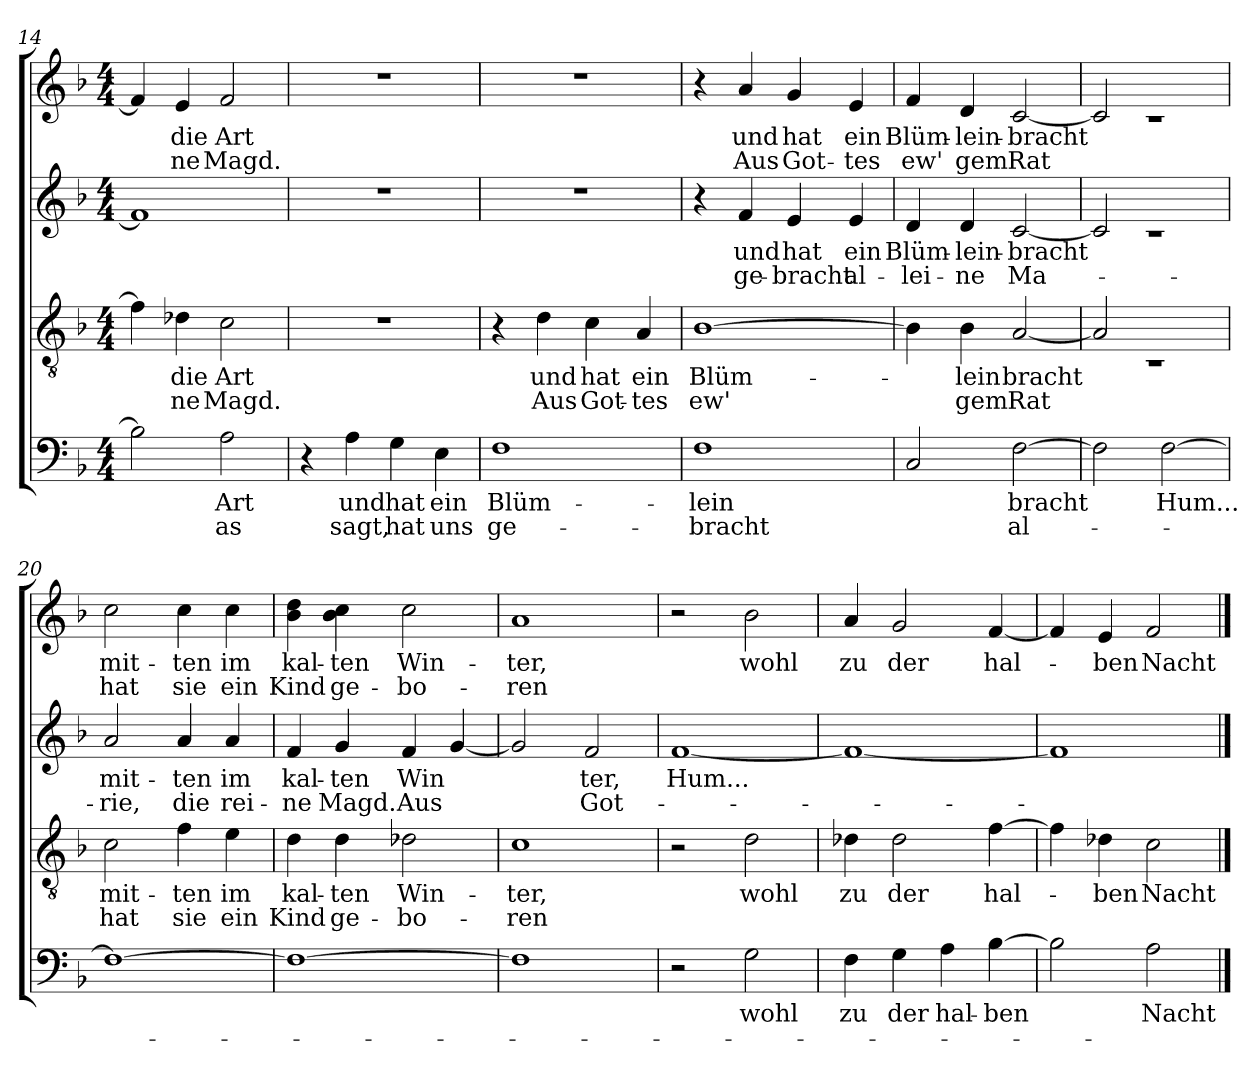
**kern	**text	**text	**kern	**text	**text	**kern	**text	**text	**kern	**text	**text
*part4	*part4	*part4	*part3	*part3	*part3	*part2	*part2	*part2	*part1	*part1	*part1
*staff4	*staff4	*staff4	*staff3	*staff3	*staff3	*staff2	*staff2	*staff2	*staff1	*staff1	*staff1
*clefF4	*	*	*clefGv2	*	*	*clefG2	*	*	*clefG2	*	*
*k[b-]	*	*	*k[b-]	*	*	*k[b-]	*	*	*k[b-]	*	*
*F:	*	*	*F:	*	*	*F:	*	*	*F:	*	*
*M4/4	*	*	*M4/4	*	*	*M4/4	*	*	*M4/4	*	*
=14	=14	=14	=14	=14	=14	=14	=14	=14	=14	=14	=14
2B-\]	.	.	4f\]	.	.	1f]	.	.	4f/]	.	.
!	!	!	!	!LO:LY:b	!LO:LY:b	!	!	!	!	!LO:LY:b	!LO:LY:b
.	.	.	4d-X\	die	-ne	.	.	.	4e/	die	-ne
!	!LO:LY:b	!LO:LY:b	!	!LO:LY:b	!LO:LY:b	!	!	!	!	!LO:LY:b	!LO:LY:b
2A\	Art	-as	2c\	Art	Magd.	.	.	.	2f/	Art	Magd.
=15	=15	=15	=15	=15	=15	=15	=15	=15	=15	=15	=15
4r	.	.	1r	.	.	1r	.	.	1r	.	.
!	!LO:LY:b	!LO:LY:b	!	!	!	!	!	!	!	!	!
4A\	und	sagt,	.	.	.	.	.	.	.	.	.
!	!LO:LY:b	!LO:LY:b	!	!	!	!	!	!	!	!	!
4G\	hat	hat	.	.	.	.	.	.	.	.	.
!	!LO:LY:b	!LO:LY:b	!	!	!	!	!	!	!	!	!
4E\	ein	uns	.	.	.	.	.	.	.	.	.
=16	=16	=16	=16	=16	=16	=16	=16	=16	=16	=16	=16
!	!LO:LY:b	!LO:LY:b	!	!	!	!	!	!	!	!	!
1F	Blüm-	ge-	4r	.	.	1r	.	.	1r	.	.
!	!	!	!	!LO:LY:b	!LO:LY:b	!	!	!	!	!	!
.	.	.	4d\	und	Aus	.	.	.	.	.	.
!	!	!	!	!LO:LY:b	!LO:LY:b	!	!	!	!	!	!
.	.	.	4c\	hat	Got-	.	.	.	.	.	.
!	!	!	!	!LO:LY:b	!LO:LY:b	!	!	!	!	!	!
.	.	.	4A/	ein	-tes	.	.	.	.	.	.
=17	=17	=17	=17	=17	=17	=17	=17	=17	=17	=17	=17
!	!LO:LY:b	!LO:LY:b	!	!LO:LY:b	!LO:LY:b	!	!	!	!	!	!
1F	-lein	-bracht	[>1B-	Blüm-	ew'	4r	.	.	4r	.	.
!	!	!	!	!	!	!	!LO:LY:b	!LO:LY:b	!	!LO:LY:b	!LO:LY:b
.	.	.	.	.	.	4f/	und	ge-	4a/	und	Aus
!	!	!	!	!	!	!	!LO:LY:b	!LO:LY:b	!	!LO:LY:b	!LO:LY:b
.	.	.	.	.	.	4e/	hat	-bracht	4g/	hat	Got-
!	!	!	!	!	!	!	!LO:LY:b	!LO:LY:b	!	!LO:LY:b	!LO:LY:b
.	.	.	.	.	.	4e/	ein	al-	4e/	ein	-tes
=18	=18	=18	=18	=18	=18	=18	=18	=18	=18	=18	=18
!	!	!	!	!	!	!	!LO:LY:b	!LO:LY:b	!	!LO:LY:b	!LO:LY:b
2C/	.	.	4B-\]	.	.	4d/	Blüm-	-lei-	4f/	Blüm-	ew'
!	!	!	!	!LO:LY:b	!LO:LY:b	!	!LO:LY:b	!LO:LY:b	!	!LO:LY:b	!LO:LY:b
.	.	.	4B-\	-lein	gem	4d/	-lein-	-ne	4d/	-lein-	gem
!	!LO:LY:b	!LO:LY:b	!	!LO:LY:b	!LO:LY:b	!	!LO:LY:b	!LO:LY:b	!	!LO:LY:b	!LO:LY:b
[<2F\	bracht	al-	[<2A/	bracht	Rat	[<2c/	-bracht	Ma-	[<2c/	-bracht	Rat
!!LO:LB:g=z
=19	=19	=19	=19	=19	=19	=19	=19	=19	=19	=19	=19
*	*	*	*^	*	*	*^	*	*	*^	*	*
2F\]	.	.	2A/]	1rC	.	.	2c/]	1rc	.	.	2c/]	1rc	.	.
!	!LO:LY:b	!	!	!	!	!	!	!	!	!	!	!	!	!
[>2F\	Hum...	.	2ryy	.	.	.	2ryy	.	.	.	2ryy	.	.	.
*	*	*	*v	*v	*	*	*	*	*	*	*v	*v	*	*
*	*	*	*	*	*	*v	*v	*	*	*	*	*
=20	=20	=20	=20	=20	=20	=20	=20	=20	=20	=20	=20
!	!	!	!	!LO:LY:b	!LO:LY:b	!	!LO:LY:b	!LO:LY:b	!	!LO:LY:b	!LO:LY:b
1F_	.	.	2c\	mit-	hat	2a/	mit-	-rie,	2cc\	mit-	hat
!	!	!	!	!LO:LY:b	!LO:LY:b	!	!LO:LY:b	!LO:LY:b	!	!LO:LY:b	!LO:LY:b
.	.	.	4f\	-ten	sie	4a/	-ten	die	4cc\	-ten	sie
!	!	!	!	!LO:LY:b	!LO:LY:b	!	!LO:LY:b	!LO:LY:b	!	!LO:LY:b	!LO:LY:b
.	.	.	4e\	im	ein	4a/	im	rei-	4cc\	im	ein
=21	=21	=21	=21	=21	=21	=21	=21	=21	=21	=21	=21
!	!	!	!	!LO:LY:b	!LO:LY:b	!	!LO:LY:b	!LO:LY:b	!	!LO:LY:b	!LO:LY:b
1F_	.	.	4d\	kal-	Kind	4f/	kal-	-ne	4b-\ 4dd\	kal-	Kind
!	!	!	!	!LO:LY:b	!LO:LY:b	!	!LO:LY:b	!LO:LY:b	!	!LO:LY:b	!LO:LY:b
.	.	.	4d\	-ten	ge-	4g/	-ten	Magd.	4b-\ 4cc\	-ten	ge-
!	!	!	!	!LO:LY:b	!LO:LY:b	!	!LO:LY:b	!LO:LY:b	!	!LO:LY:b	!LO:LY:b
.	.	.	2d-X\	Win-	-bo-	4f/	Win	Aus	2cc\	Win-	-bo-
.	.	.	.	.	.	[<4g/	.	.	.	.	.
=22	=22	=22	=22	=22	=22	=22	=22	=22	=22	=22	=22
!	!	!	!	!LO:LY:b	!LO:LY:b	!	!	!	!	!LO:LY:b	!LO:LY:b
1F]	.	.	1c	-ter,	-ren	2g/]	.	.	1a	-ter,	-ren
!	!	!	!	!	!	!	!LO:LY:b	!LO:LY:b	!	!	!
.	.	.	.	.	.	2f/	ter,	Got-	.	.	.
=23	=23	=23	=23	=23	=23	=23	=23	=23	=23	=23	=23
!	!	!	!	!	!	!	!LO:LY:b	!	!	!	!
2r	.	.	2r	.	.	[<1f	Hum...	.	2r	.	.
!	!LO:LY:b	!	!	!LO:LY:b	!	!	!	!	!	!LO:LY:b	!
2G\	wohl	.	2d\	wohl	.	.	.	.	2b-\	wohl	.
=24	=24	=24	=24	=24	=24	=24	=24	=24	=24	=24	=24
!	!LO:LY:b	!	!	!LO:LY:b	!	!	!	!	!	!LO:LY:b	!
4F\	zu	.	4d-X\	zu	.	1f_	.	.	4a/	zu	.
!	!LO:LY:b	!	!	!LO:LY:b	!	!	!	!	!	!LO:LY:b	!
4G\	der	.	2d-\	der	.	.	.	.	2g/	der	.
!	!LO:LY:b	!	!	!	!	!	!	!	!	!	!
4A\	hal-	.	.	.	.	.	.	.	.	.	.
!	!LO:LY:b	!	!	!LO:LY:b	!	!	!	!	!	!LO:LY:b	!
[>4B-\	-ben	.	[>4f\	hal-	.	.	.	.	[<4f/	hal-	.
=25	=25	=25	=25	=25	=25	=25	=25	=25	=25	=25	=25
2B-\]	.	.	4f\]	.	.	1f]	.	.	4f/]	.	.
!	!	!	!	!LO:LY:b	!	!	!	!	!	!LO:LY:b	!
.	.	.	4d-X\	-ben	.	.	.	.	4e/	-ben	.
!	!LO:LY:b	!	!	!LO:LY:b	!	!	!	!	!	!LO:LY:b	!
2A\	Nacht	.	2c\	Nacht	.	.	.	.	2f/	Nacht	.
==	==	==	==	==	==	==	==	==	==	==	==
*-	*-	*-	*-	*-	*-	*-	*-	*-	*-	*-	*-
